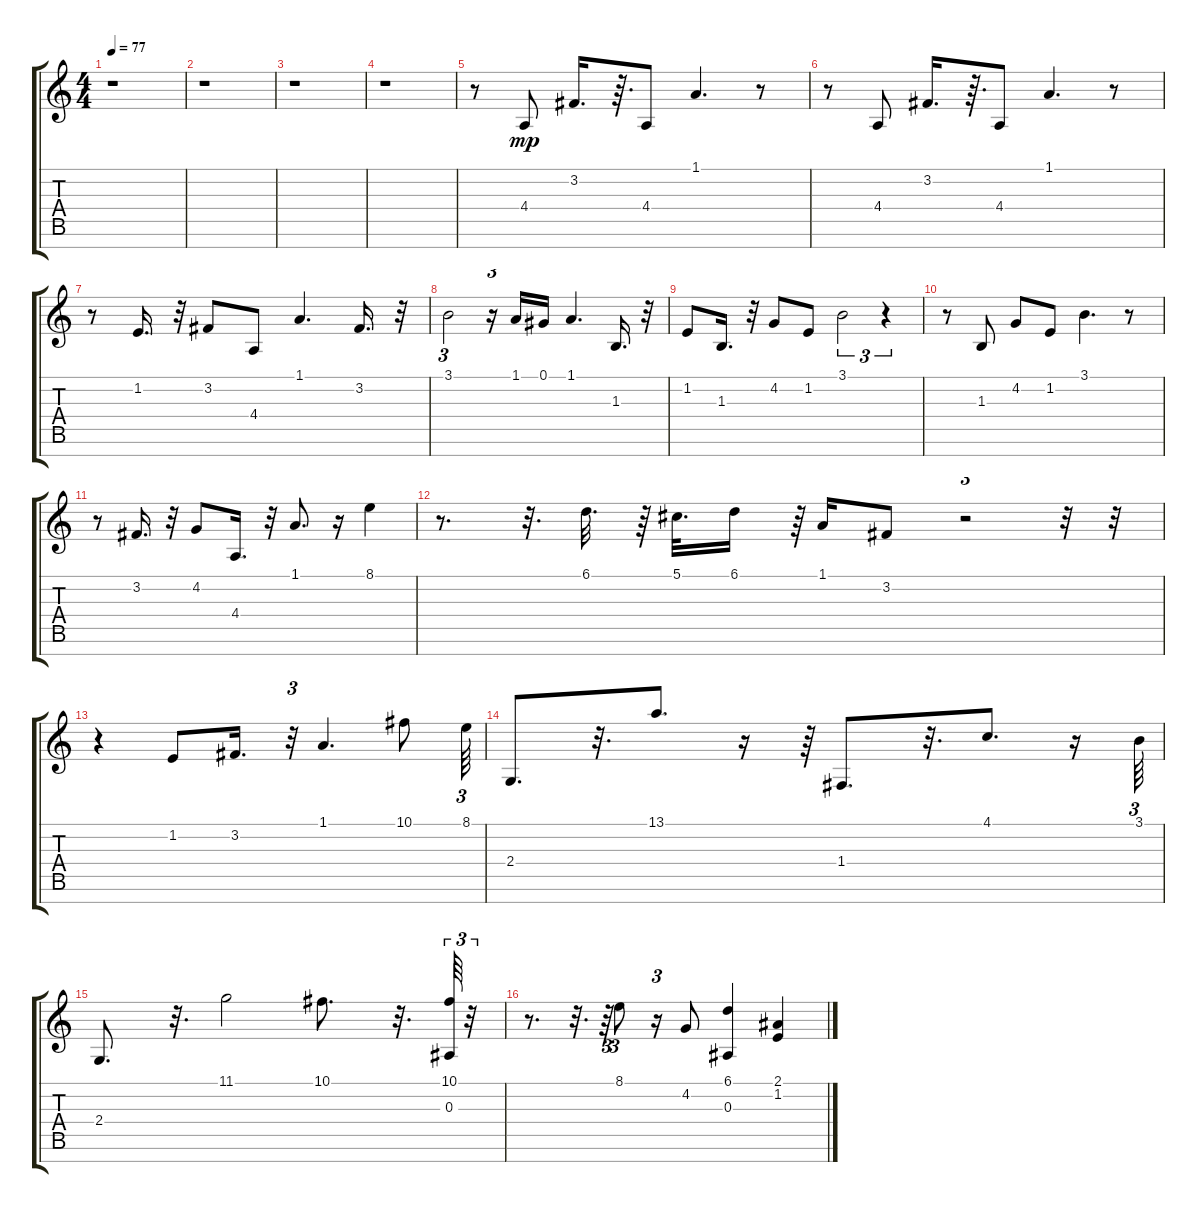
\track "" {instrument stringensemble1}
\staff {score tabs}
\tuning (Ab4 Eb4 Bb3 F3 C3 G2 D2) {hide}
\ts (4 4)
\tempo 77
\clef g2
\ks c
r.1{dy mp} |
r.1 |
r.1 |
r.1 |
r.8 4.4.8 3.2.16{d} r.64{d} 4.4.8 1.1.4{d} r.8 |
r.8 4.4.8 3.2.16{d} r.64{d} 4.4.8 1.1.4{d} r.8 |
r.8 1.2.16{d} r.32 3.2.8 4.4.8 1.1.4{d} 3.2.16{d} r.32 |
3.1.2{tu (3 2)} r.16{tu (3 2)} 1.1.16 0.1.16 1.1.4{d} 1.3.16{d} r.32 |
1.2.8 1.3.16{d} r.32 4.2.8 1.2.8 3.1.2{tu (3 2)} r.4{tu (3 2)} |
r.8 1.3.8 4.2.8 1.2.8 3.1.4{d} r.8 |
r.8 3.2.16{d} r.32 4.2.8 4.4.16{d} r.32 1.1.8{d} r.16 8.1.4 |
r.8{d} r.32{d} 6.1.32{d} r.64 5.1.32{d} 6.1.16 r.64{tu (3 2)} 1.1.16 3.2.8 r.2{tu (3 2)} r.32 r.32 |
r.4 1.2.8 3.2.16{d} r.32{tu (3 2)} 1.1.4{d} 10.1.8 8.1.64{tu (3 2)} |
2.4.8{d} r.32{d} 13.1.8{d} r.16 r.64 1.4.8{d} r.32{d} 4.1.8{d} r.16 3.1.64{tu (3 2)} |
2.4.8{d} r.32{d} 11.1.2 10.1.8{d} r.32{d} (10.1 0.3).64{tu (3 2)} r.32{tu (3 2)} |
r.8{d} r.32{d} r.64{tu (3 2)} 8.1.8{tu (3 2)} r.16{tu (3 2)} 4.2.8 (6.1 0.3).4 (2.1 1.2).4
